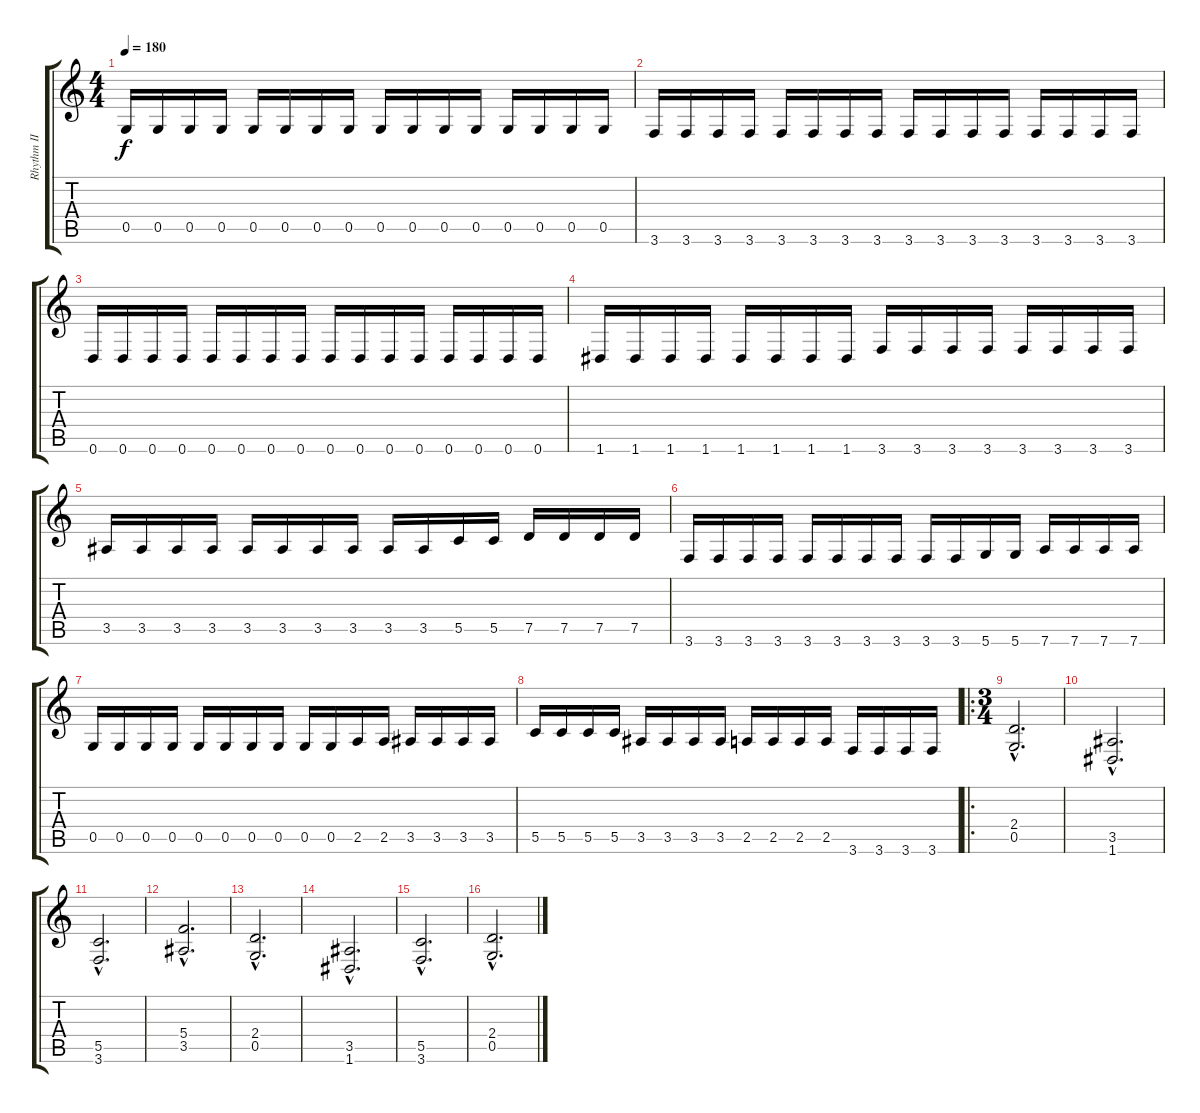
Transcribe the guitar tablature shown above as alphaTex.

\track ("Rhythm II" "Rhythm II") {instrument distortionguitar}
\staff {score tabs}
\tuning (D4 A3 F3 C3 G2 D2) {hide}
\ts (4 4)
\tempo 180
\clef g2
\ks c
0.5.16{dy f} 0.5.16 0.5.16 0.5.16 0.5.16 0.5.16 0.5.16 0.5.16 0.5.16 0.5.16 0.5.16 0.5.16 0.5.16 0.5.16 0.5.16 0.5.16 |
3.6.16 3.6.16 3.6.16 3.6.16 3.6.16 3.6.16 3.6.16 3.6.16 3.6.16 3.6.16 3.6.16 3.6.16 3.6.16 3.6.16 3.6.16 3.6.16 |
0.6.16 0.6.16 0.6.16 0.6.16 0.6.16 0.6.16 0.6.16 0.6.16 0.6.16 0.6.16 0.6.16 0.6.16 0.6.16 0.6.16 0.6.16 0.6.16 |
1.6.16 1.6.16 1.6.16 1.6.16 1.6.16 1.6.16 1.6.16 1.6.16 3.6.16 3.6.16 3.6.16 3.6.16 3.6.16 3.6.16 3.6.16 3.6.16 |
3.5.16 3.5.16 3.5.16 3.5.16 3.5.16 3.5.16 3.5.16 3.5.16 3.5.16 3.5.16 5.5.16 5.5.16 7.5.16 7.5.16 7.5.16 7.5.16 |
3.6.16 3.6.16 3.6.16 3.6.16 3.6.16 3.6.16 3.6.16 3.6.16 3.6.16 3.6.16 5.6.16 5.6.16 7.6.16 7.6.16 7.6.16 7.6.16 |
0.5.16 0.5.16 0.5.16 0.5.16 0.5.16 0.5.16 0.5.16 0.5.16 0.5.16 0.5.16 2.5.16 2.5.16 3.5.16 3.5.16 3.5.16 3.5.16 |
5.5.16 5.5.16 5.5.16 5.5.16 3.5.16 3.5.16 3.5.16 3.5.16 2.5.16 2.5.16 2.5.16 2.5.16 3.6.16 3.6.16 3.6.16 3.6.16 |
\ro
\ts (3 4)
(2.4{hac} 0.5{hac}).2{d} |
(3.5{hac} 1.6{hac}).2{d} |
(5.5{hac} 3.6{hac}).2{d} |
(5.4{hac} 3.5{hac}).2{d} |
(2.4{hac} 0.5{hac}).2{d} |
(3.5{hac} 1.6{hac}).2{d} |
(5.5{hac} 3.6{hac}).2{d} |
(2.4{hac} 0.5{hac}).2{d}
